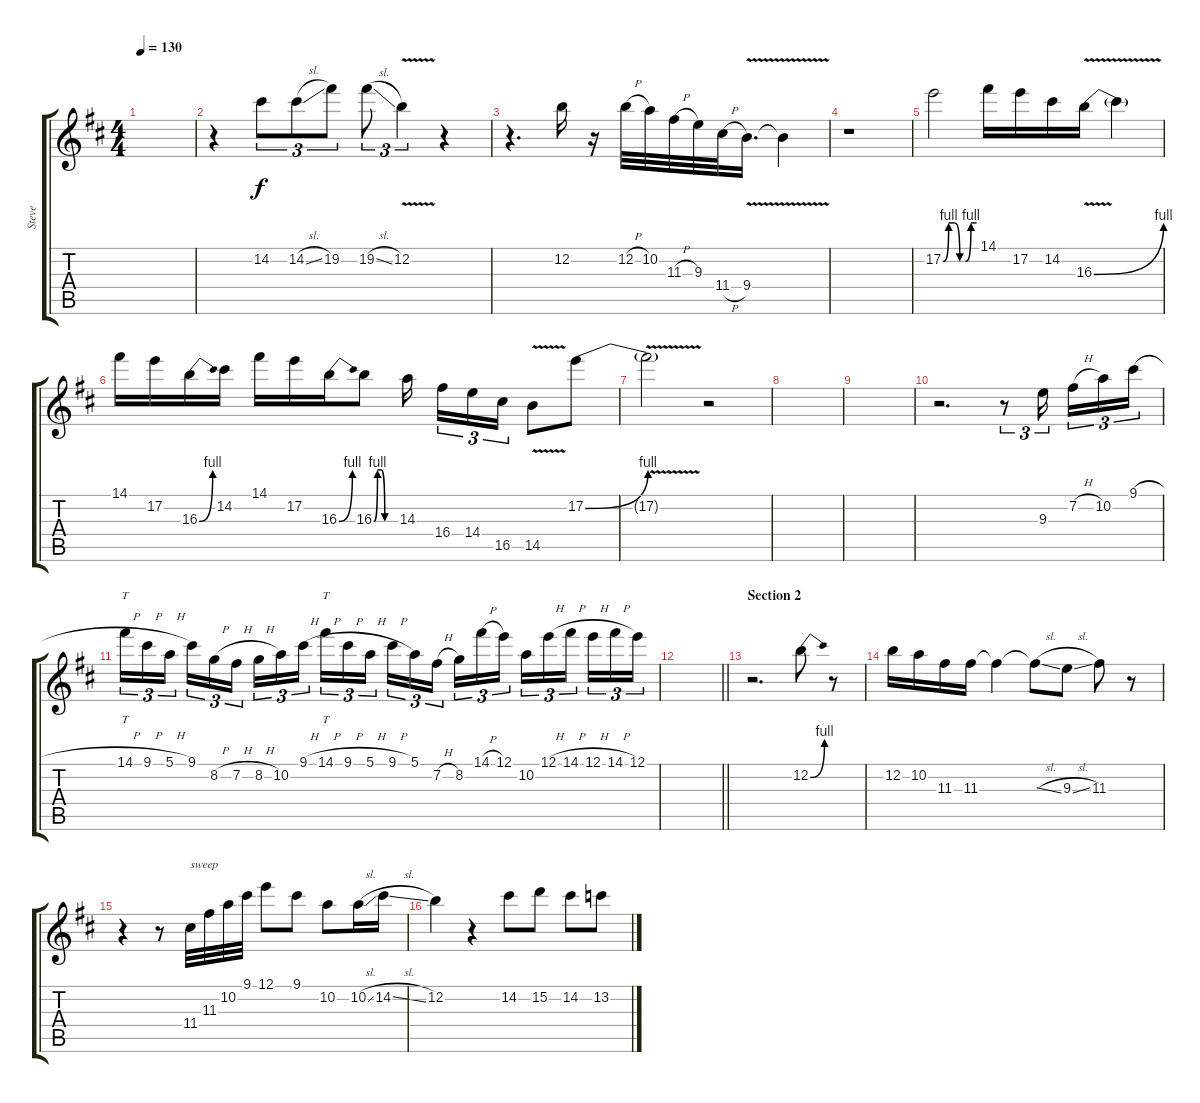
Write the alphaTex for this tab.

\track ("Steve" "Steve") {instrument distortionguitar}
\staff {score tabs}
\tuning (E4 B3 G3 D3 A2 E2) {hide}
\ts (4 4)
\tempo 130
\clef g2
\ks d
|
r.4 14.2.8{tu (3 2)} 14.2{sl}.8{tu (3 2)} 19.2.8{tu (3 2)} 19.2{sl}.8{tu (3 2)} 12.2{v}.4{tu (3 2)} r.4 |
r.4{d} 12.2.16 r.16 12.2{h}.32 10.2.32 11.3{h}.32 9.3.32 11.4{h}.32 9.4{v}.16{d} 9.4{t}.4 |
r.1 |
17.2{be (custom 0 0 10 4 20 4 30 0 40 0 50 4 60 4)}.2 14.1.16 17.2.16 14.2.16 16.3{be (bend 0 0 60 4) v}.16 16.3{t}.4 |
14.1.16 17.2.16 16.3{be (bend 0 0 60 4)}.16 14.2.16 14.1.16 17.2.16 16.3{be (bend 0 0 60 4)}.16 16.3{be (custom 0 0 10 4 20 4 30 0 60 0)}.8 14.3.16{beam splitsecondary} 16.4.16{tu (3 2)} 14.4.16{tu (3 2)} 16.5.16{tu (3 2)} 14.5{v}.8 17.2{be (bend 0 0 60 4)}.8 |
17.2{v t}.2 r.2 |
|
|
r.2{d} r.8{tu (3 2)} 9.3.16{tu (3 2) beam splitsecondary} 7.2{h}.16{tu (3 2)} 10.2.16{tu (3 2)} 9.1{h}.16{tu (3 2)} |
14.1{h}.16{tt tu (3 2)} 9.1{h}.16{tu (3 2)} 5.1{h}.16{tu (3 2) beam splitsecondary} 9.1.16{tu (3 2)} 8.2{h}.16{tu (3 2)} 7.2{h}.16{tu (3 2)} 8.2{h}.16{tu (3 2)} 10.2.16{tu (3 2)} 9.1{h}.16{tu (3 2) beam splitsecondary} 14.1{h}.16{tt tu (3 2)} 9.1{h}.16{tu (3 2)} 5.1{h}.16{tu (3 2)} 9.1{h}.16{tu (3 2)} 5.1.16{tu (3 2)} 7.2{h}.16{tu (3 2) beam splitsecondary} 8.2.16{tu (3 2)} 14.1{h}.16{tu (3 2)} 12.1.16{tu (3 2)} 10.2.16{tu (3 2)} 12.1{h}.16{tu (3 2)} 14.1{h}.16{tu (3 2) beam splitsecondary} 12.1{h}.16{tu (3 2)} 14.1{h}.16{tu (3 2)} 12.1.16{tu (3 2)} |
\barLineRight lightlight
|
\section ("" "Section 2")
r.2{d} 12.2{be (bend 0 0 60 4)}.8 r.8 |
12.2.16 10.2.16 11.3.16 11.3.16 11.3{t}.4 11.3{sl t}.8 9.3{sl}.8 11.3.8 r.8 |
r.4 r.8 11.4.32{txt "sweep"} 11.3.32 10.2.32 9.1.32 12.1.8 9.1.8 10.2.8 10.2{sl}.16 14.2{sl}.16 |
12.2.4 r.4 14.2.8 15.2.8 14.2.8 13.2.8
